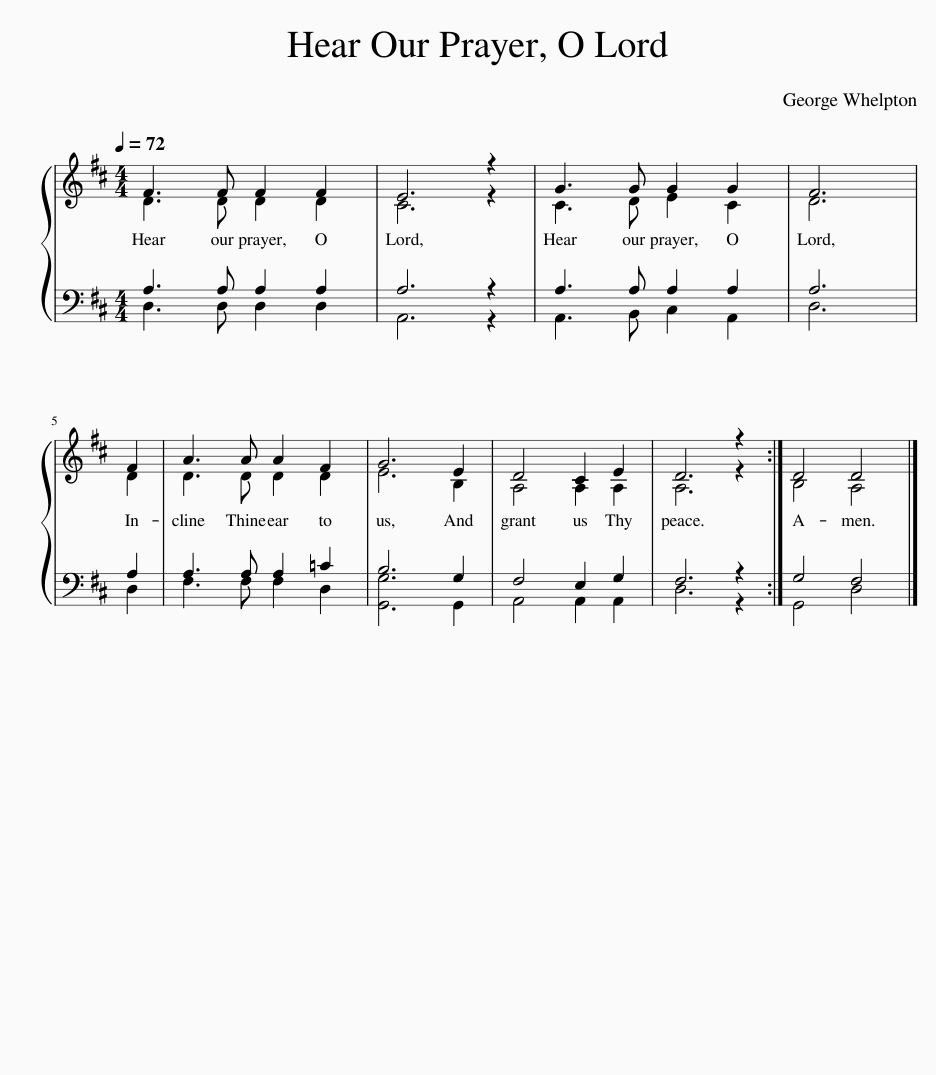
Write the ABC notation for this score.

X:1
%%score { ( 1 2 ) | ( 3 4 ) }
L:1/8
Q:1/4=72
M:4/4
I:linebreak $
K:D
V:1 treble
V:2 treble
V:3 bass
V:4 bass
V:1
 F3 F F2 F2 | E6 z2 | G3 G G2 G2 | F6 |$ F2 | %5
 A3 A A2 F2 | G6 E2 | D4 C2 E2 | D6 z2 :| D4 D4 |] %10
V:2
 D3 D D2 D2 | C6 z2 | C3 D E2 C2 | D6 |$ D2 | %5
 D3 D D2 D2 | E6 B,2 | A,4 A,2 A,2 | A,6 z2 :| B,4 A,4 |] %10
V:3
 A,3 A, A,2 A,2 | A,6 z2 | A,3 A, A,2 A,2 | A,6 |$ A,2 | %5
 A,3 A, A,2 =C2 | B,6 G,2 | F,4 E,2 G,2 | F,6 z2 :| G,4 F,4 |] %10
V:4
 D,3 D, D,2 D,2 | A,,6 z2 | A,,3 B,, C,2 A,,2 | D,6 |$ D,2 | %5
 F,3 F, F,2 D,2 | [G,,G,]6 G,,2 | A,,4 A,,2 A,,2 | D,6 z2 :| G,,4 D,4 |] %10
